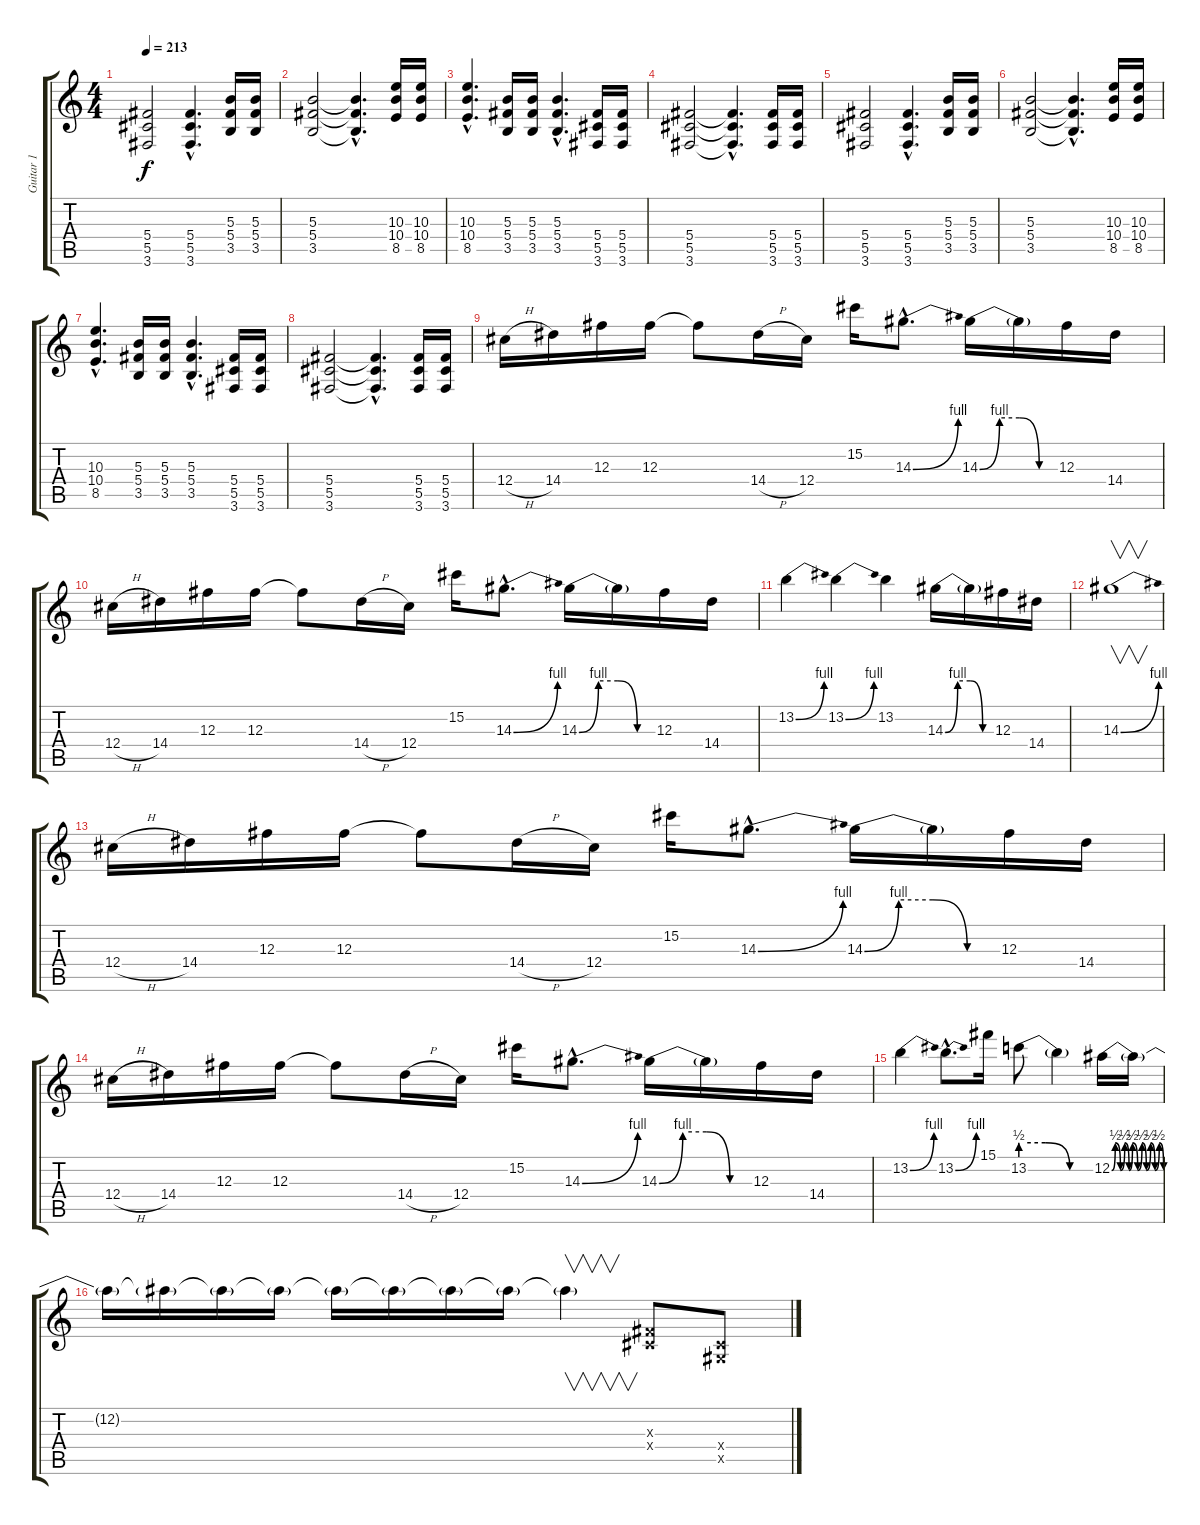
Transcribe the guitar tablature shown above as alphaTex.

\track ("Guitar 1" "Guitar 1") {instrument distortionguitar}
\staff {score tabs}
\tuning (Eb4 Bb3 Gb3 Db3 Ab2 Eb2) {hide}
\ts (4 4)
\tempo 213
\clef g2
\ks c
(5.4 5.5 3.6).2{dy f} (5.4{hac} 5.5{hac} 3.6{hac}).4{d} (5.3 5.4 3.5).16 (5.3 5.4 3.5).16 |
(5.3 5.4 3.5).2 (5.3{hac t} 5.4{hac t} 3.5{hac t}).4{d} (10.3 10.4 8.5).16 (10.3 10.4 8.5).16 |
(10.3{hac} 10.4{hac} 8.5{hac}).4{d} (5.3 5.4 3.5).16 (5.3 5.4 3.5).16 (5.3{hac} 5.4{hac} 3.5{hac}).4{d} (5.4 5.5 3.6).16 (5.4 5.5 3.6).16 |
(5.4 5.5 3.6).2 (5.4{hac t} 5.5{hac t} 3.6{hac t}).4{d} (5.4 5.5 3.6).16 (5.4 5.5 3.6).16 |
(5.4 5.5 3.6).2 (5.4{hac} 5.5{hac} 3.6{hac}).4{d} (5.3 5.4 3.5).16 (5.3 5.4 3.5).16 |
(5.3 5.4 3.5).2 (5.3{hac t} 5.4{hac t} 3.5{hac t}).4{d} (10.3 10.4 8.5).16 (10.3 10.4 8.5).16 |
(10.3{hac} 10.4{hac} 8.5{hac}).4{d} (5.3 5.4 3.5).16 (5.3 5.4 3.5).16 (5.3{hac} 5.4{hac} 3.5{hac}).4{d} (5.4 5.5 3.6).16 (5.4 5.5 3.6).16 |
(5.4 5.5 3.6).2 (5.4{hac t} 5.5{hac t} 3.6{hac t}).4{d} (5.4 5.5 3.6).16 (5.4 5.5 3.6).16 |
12.4{h}.16 14.4.16 12.3.16 12.3.16 12.3{t}.8 14.4{h}.16 12.4.16 15.2.16 14.3{be (bend 0 0 60 4) hac}.8{d} 14.3{be (custom 0 0 15 4 30 4 45 0 60 0)}.16 14.3{t}.16 12.3.16 14.4.16 |
12.4{h}.16 14.4.16 12.3.16 12.3.16 12.3{t}.8 14.4{h}.16 12.4.16 15.2.16 14.3{be (bend 0 0 60 4) hac}.8{d} 14.3{be (custom 0 0 15 4 30 4 45 0 60 0)}.16 14.3{t}.16 12.3.16 14.4.16 |
13.2{be (bend 0 0 60 4)}.4 13.2{be (bend 0 0 60 4)}.4 13.2.4 14.3{be (custom 0 0 15 4 30 4 45 0 60 0)}.16 14.3{t}.16 12.3.16 14.4.16 |
14.3{be (bend 0 0 60 4)}.1{v} |
12.4{h}.16 14.4.16 12.3.16 12.3.16 12.3{t}.8 14.4{h}.16 12.4.16 15.2.16 14.3{be (bend 0 0 60 4) hac}.8{d} 14.3{be (custom 0 0 15 4 30 4 45 0 60 0)}.16 14.3{t}.16 12.3.16 14.4.16 |
12.4{h}.16 14.4.16 12.3.16 12.3.16 12.3{t}.8 14.4{h}.16 12.4.16 15.2.16 14.3{be (bend 0 0 60 4) hac}.8{d} 14.3{be (custom 0 0 15 4 30 4 45 0 60 0)}.16 14.3{t}.16 12.3.16 14.4.16 |
13.2{be (bend 0 0 60 4)}.4 13.2{be (bend 0 0 60 4) hac}.8{d} 15.1.16 13.2{be (custom 0 2 20 2 40 0 60 0)}.8 13.2{t}.4 12.2{be (custom 0 0 4 2 10 0 15 2 20 0 24 2 30 0 35 2 40 0 45 2 50 0 55 2 60 0)}.16 12.2{t}.16 |
12.2{t}.16 12.2{t}.16 12.2{t}.16 12.2{t}.16 12.2{t}.16 12.2{t}.16 12.2{t}.16 12.2{t}.16 12.2{t}.4{v} (0.3{x} 0.4{x}).8 (0.4{x} 0.5{x}).8
